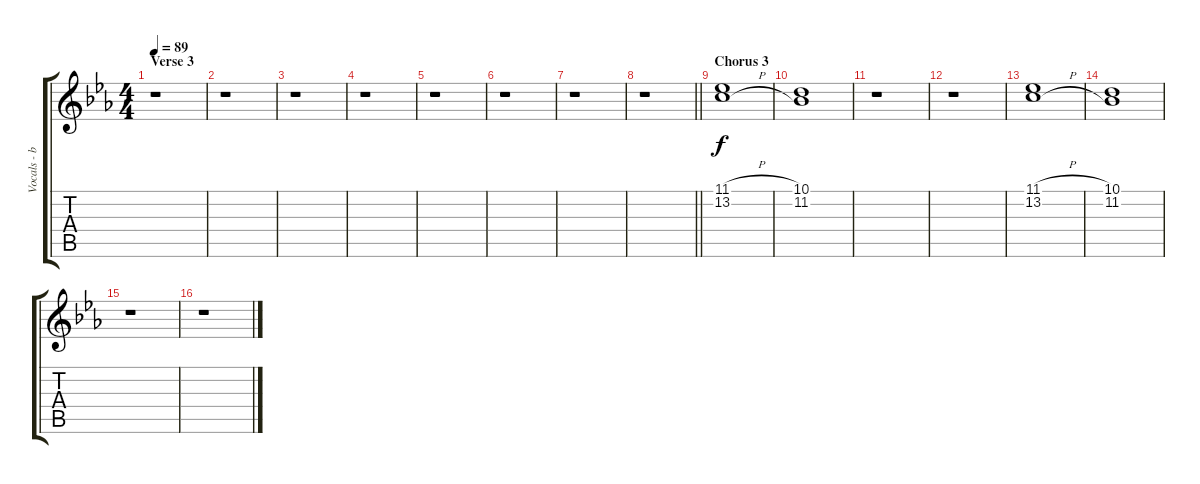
\track ("Vocals - background" "Vocals - b") {instrument lead3calliope}
\staff {score tabs}
\tuning (E4 B3 G3 D3 A2 E2) {hide}
\ts (4 4)
\section ("" "Verse 3")
\tempo 89
\clef g2
\ks eb
r.1{dy f} |
r.1 |
r.1 |
r.1 |
r.1 |
r.1 |
r.1 |
\barLineRight lightlight
r.1 |
\section ("" "Chorus 3")
(11.1{h} 13.2{h}).1{volume 12} |
(10.1 11.2).1{volume 7} |
r.1 |
r.1 |
(11.1{h} 13.2{h}).1{volume 12} |
(10.1 11.2).1{volume 7} |
r.1 |
r.1
